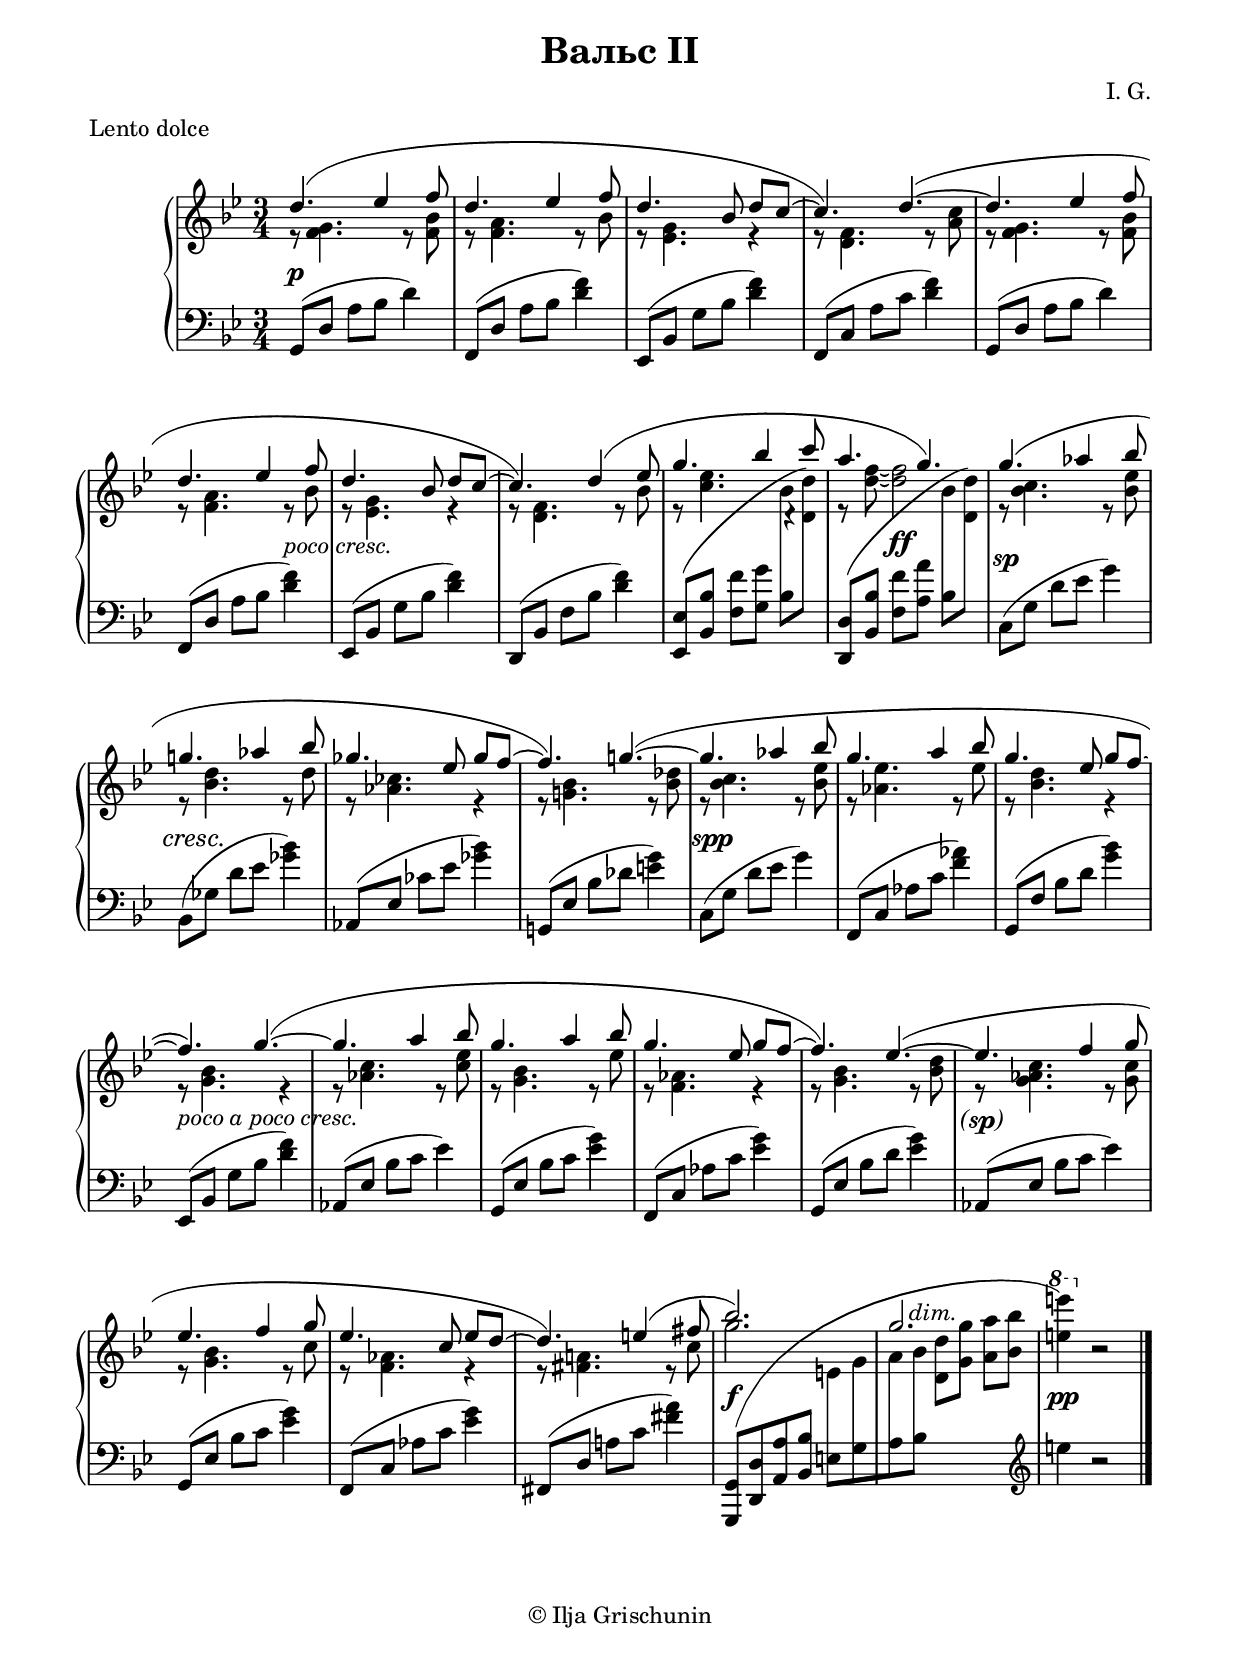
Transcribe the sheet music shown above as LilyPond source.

\version "2.18.0"

\language "deutsch"

\header {
  title = "Вальс II"
  meter = "Lento dolce"
  composer = "I. G."
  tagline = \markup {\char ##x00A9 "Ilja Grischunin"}
}

\paper {
  #(set-paper-size "a4")
  top-system-spacing #'basic-distance = #25
  top-markup-spacing #'basic-distance = #15
  markup-system-spacing #'basic-distance = #25
  system-system-spacing #'basic-distance = #20
  last-bottom-spacing #'basic-distance = #25
  left-margin = 15
  right-margin = 15
  %two-sided = ##t
  %inner-margin = 25
  %outer-margin = 15
}

\layout {
  \context {
    \PianoStaff
    \consists #Span_stem_engraver
  }
  \context{
    \Score
    \override StaffGrouper.staff-staff-spacing.basic-distance = #13
    \remove "Bar_number_engraver"
  }
}
%%%%%%%%% SCRIPTS %%%%%%%%%
makeOctaves =
#(define-music-function (parser location arg mus)
   (integer? ly:music?)
   #{<<
     \withMusicProperty #'to-relative-callback
     #(lambda (m p)
        (let ((mu (ly:music-property m 'element)))
          (ly:music-transpose mu (ly:make-pitch (- arg) 0 0))
          (ly:make-music-relative! mu p)
          (ly:music-transpose mu (ly:make-pitch arg 0 0)))
        p)
     \transpose c' $(ly:make-pitch arg 0 0) $mus
     $mus
     >>
   #})

paren =
#(define-event-function (parser location dyn) (ly:event?)
   (make-dynamic-script
    #{ \markup \concat {
         \normal-text \italic \fontsize #1 (
         	#(ly:music-property dyn 'text)
         	\normal-text \italic \fontsize #1 )
       }
    #}))
wstem = #(define-music-function (parser location extent) (pair?) #{ 
     \once \override Staff.Stem #'X-extent = #extent 
#}) 
%%%%%%%%%%% RH %%%%%%%%%%%%
rechts = \relative {
  \clef treble
  \key g \minor
  \time 3/4
  \set Timing.beamExceptions = #'()
  \set Timing.baseMoment = #(ly:make-moment 1/4)
  \set Timing.beatStructure = #'(1 1 1)

  <<
    {
      \override Slur.positions = #'(3 . 1)
      d''4.( es4 f8 d4. es4 f8 d4. b8 d c~ c4.) d~(
      d es4 f8 d4. es4 f8 d4. b8 d c~ c4.) d4( es8
      g4. b4 c8 a4. g) g4.( as4 b8 g!4.  as4 b8 ges4. es8 ges f~ f4.) g!~(
      g as4 b8 g4. a4 b8 g4. es8 g f~ f4.) g~(
      g a4 b8 g4. a4 b8 g4. es8 g f~ f4.) es~(
      es f4 g8 es4. f4 g8 es4. c8 es d~ d4.) e4( fis8 b2.) g2. s
    }
    \\
    {
      r8 <f, g>4. r8 <f b> r <f a>4. r8 b r <es, g>4. r4 r8 <d f>4. r8 <a' c>
      r8 <f g>4. r8 <f b> r <f a>4. r8 b r <es, g>4. r4 r8 <d f>4. r8 b'
      r <c es>4. 
      \once \override Rest.extra-offset = #'(0.5 . 0.5)
      r4 r8 <d f>~ q2
      r8 <b c>4. r8 <b es> r <b d>4. r8 d r <as ces>4. r4 r8 <g! b>4. r8 <b des>
      r <b c>4. r8 <b es> r <as es'>4. r8 es' r <b d>4. r4 r8 <g b>4. r4
      r8 <as c>4. r8 <c es> r <g b>4. r8 es' r <f, as>4. r4 r8 <g b>4. r8 <b d>
      r 
      \once \override Accidental.extra-offset = #'(.7 . 0)
      <g as c>4. r8 <g c> r <g b>4.r8 c r <f, as>4. r4 r8 <fis a!>4. r8 c' g'2.
      s s
    }
    \\
    {
      \voiceTwo
      s2.*8 s2
      \autoBeamOff
      \crossStaff {b,8 s s2 b8 s}
      \autoBeamOn
      s2.*16 s2
      \autoBeamOff
      \crossStaff {e,8 g a b}
      \autoBeamOn
      s2
      \change Staff = LH
      \clef treble
      e4 b2\rest
    }
  >>
  \bar "|."
}
%%%%%%%%%%% LH %%%%%%%%%%%%
links = \relative {
  \clef bass
  \key g \minor
  \time 3/4
  \set Timing.beamExceptions = #'()
  \set Timing.baseMoment = #(ly:make-moment 1/4)
  \set Timing.beatStructure = #'(1 1 1)

  g,8( d' a' b d4)
  f,,8( d' a' b <d f>4)
  es,,8( b' g' b <d f>4)
  f,,8( c' a' c <d f>4)
  g,,8( d' a' b d4)
  f,,8( d' a' b <d f>4)
  es,,8( b' g' b <d f>4)
  d,,8( b' f' b <d f>4)
  \makeOctaves #1 {
    es,,8( b' f' g
  }
  \stemDown
  b
  \change Staff = RH
  \makeOctaves #1 {
    d)
  }
  \change Staff = LH
  \stemNeutral
  \makeOctaves #1 {
    d,,8( b' f' a
  }
  \stemDown
  b
  \change Staff = RH
  \makeOctaves #1 {
    d)
  }
  \change Staff = LH
  \stemNeutral
  c,8( g' d' es g4)
  b,,8( ges' d' es <ges b>4)
  as,,8( es' ces' es <ges b>4)
  g,,!8( es' b' des <e g>4)
  c,8( g' d' es g4)
  f,,8( c' as' c <f as>4)
  g,,8( f' b d <g b>4)
  es,,8( b' g' b <d f>4)
  as,8( es' b' c es4)
  g,,8( es' b' c <es g>4)
  f,,8( c' as' c <es g>4)
  g,,8( es' b' d <es g>4)
  as,,8( es' b' c es4)
  g,,8( es' b' c <es g>4)
  f,,8( c' as' c <es g>4)
  fis,,8( d' a'! c <fis a>4)
  \shape #'((0 . -1) (2 . 10) (0 . 2) (-0.3 . -0.3)) Slur
  \makeOctaves #-1 {
    g,,8[( d' a' b]
  }
  e,[ g a b]
  \change Staff = RH
  \stemDown
  \makeOctaves #1 {
    d g a b
    \ottava #1
    \set Staff.ottavation = #"8"
    e'4)
    \ottava #0
  }
  r2

}
%%%%%%%%%%%%D%%%%%%%%%%%%
dynamic = {
  \override Hairpin.to-barline = ##f
  \override DynamicTextSpanner.style = #'none
  s2.*5\p s2 s4-\markup { \italic { poco cresc. } } s2.*3
  s4
  \once\override DynamicText.extra-offset = #'(0 . -.5)
  s2\ff 
  \once\override DynamicText.extra-offset = #'(0 . -2)
  s2.\sp
  \override DynamicTextSpanner.extra-offset = #'(-1.5 . -1)
  s2.*3\cresc
  \once\override DynamicText.extra-offset = #'(.5 . -1)
  s2.*3\spp s2.*5-\markup { \italic { poco a poco cresc. } }
  \override DynamicText.extra-offset = #'(0 . -1)
  s2.*4\paren\sp
  \override DynamicText.extra-offset = #'(0 . 1)
  s2.\f
  \override DynamicTextSpanner.extra-offset = #'(2 . 9)
  \override DynamicText.extra-offset = #'(0 . 1)
  \small s\dim \normalsize s\pp
}
%%%%%%%%%%%%%%%%%%%%%%
\score {
  \new PianoStaff <<
    \new Staff = "RH" \rechts
    \new Dynamics = "DYN" \dynamic
    \new Staff = "LH" \links
  >>
}